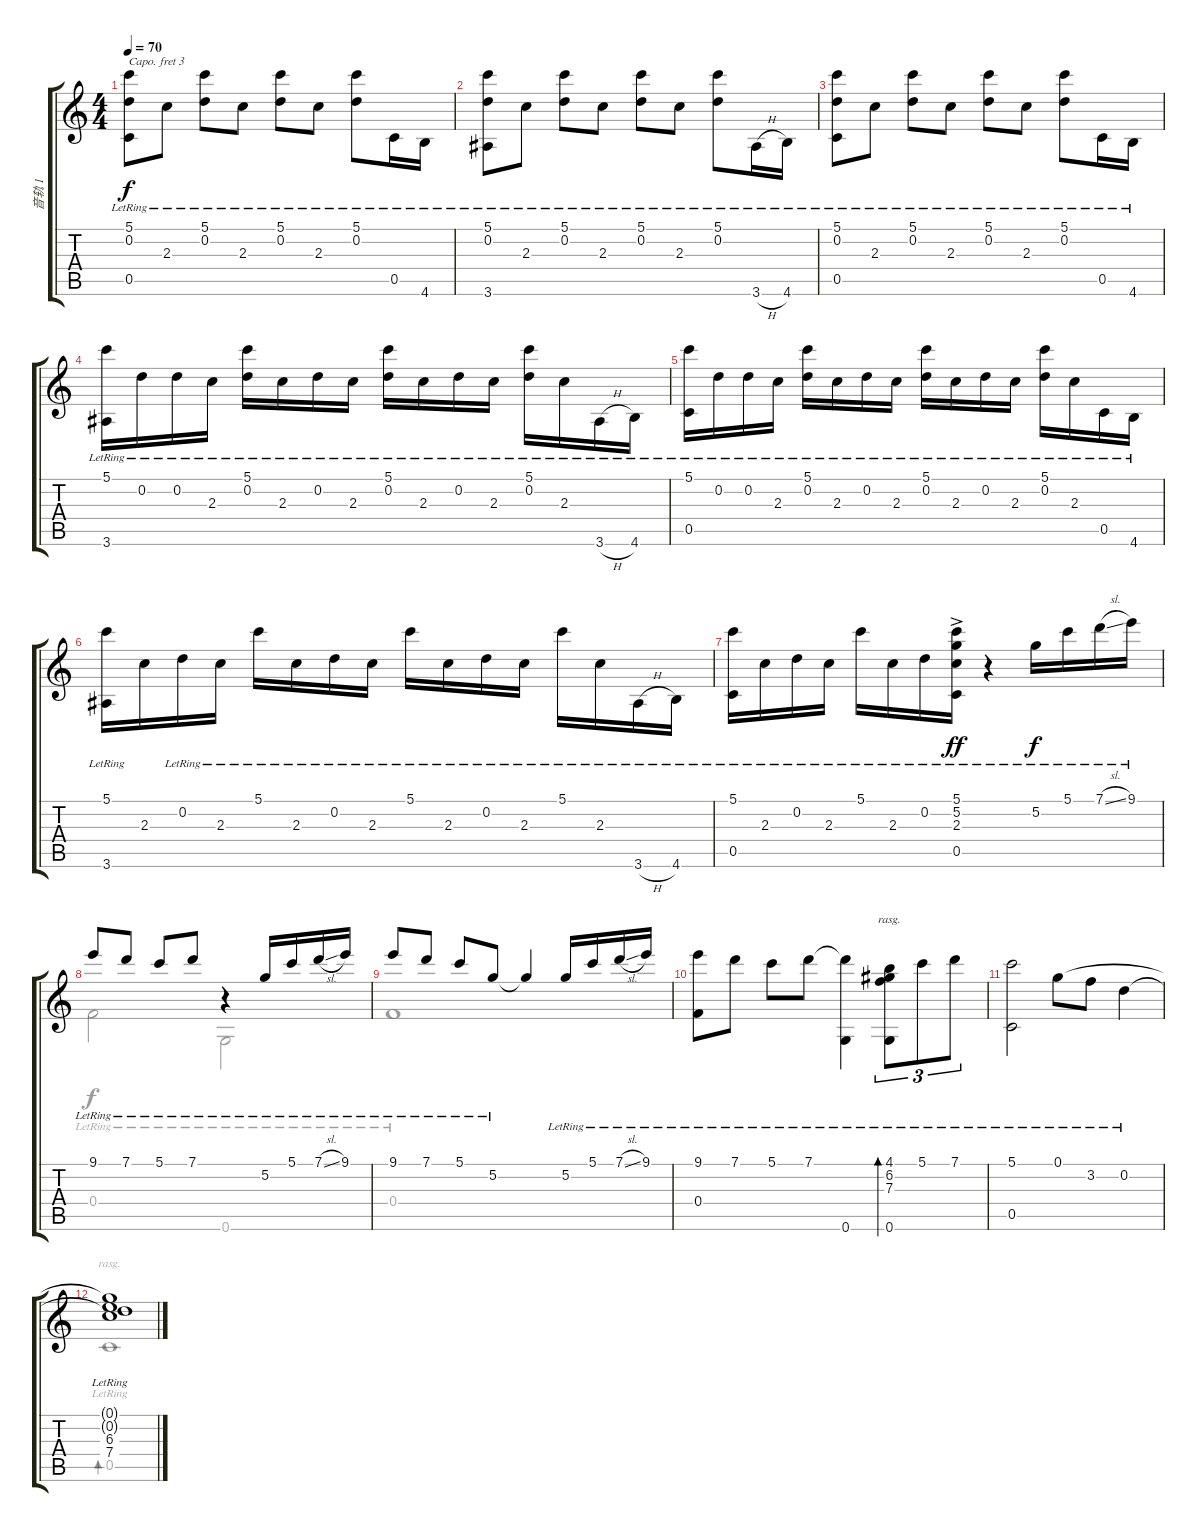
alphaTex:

\track ("音轨 1" "音轨 1") {instrument acousticguitarsteel}
\staff {score tabs}
\capo 3
\tuning (E4 B3 G3 D3 A2 E2) {hide}
\voice
\ts (4 4)
\tempo 70
\clef g2
\ks c
(5.1{lr} 0.2{lr} 0.5{lr}).8{dy f} 2.3{lr}.8 (5.1{lr} 0.2{lr}).8 2.3{lr}.8 (5.1{lr} 0.2{lr}).8 2.3{lr}.8 (5.1{lr} 0.2{lr}).8 0.5{lr}.16 4.6{lr}.16 |
(5.1{lr} 0.2{lr} 3.6{lr}).8 2.3{lr}.8 (5.1{lr} 0.2{lr}).8 2.3{lr}.8 (5.1{lr} 0.2{lr}).8 2.3{lr}.8 (5.1{lr} 0.2{lr}).8 3.6{h lr}.16 4.6{lr}.16 |
(5.1{lr} 0.2{lr} 0.5{lr}).8 2.3{lr}.8 (5.1{lr} 0.2{lr}).8 2.3{lr}.8 (5.1{lr} 0.2{lr}).8 2.3{lr}.8 (5.1{lr} 0.2{lr}).8 0.5{lr}.16 4.6{lr}.16 |
(5.1{lr} 3.6{lr}).16 0.2{lr}.16 0.2{lr}.16 2.3{lr}.16 (5.1{lr} 0.2{lr}).16 2.3{lr}.16 0.2{lr}.16 2.3{lr}.16 (5.1{lr} 0.2{lr}).16 2.3{lr}.16 0.2{lr}.16 2.3{lr}.16 (5.1{lr} 0.2{lr}).16 2.3{lr}.16 3.6{h lr}.16 4.6{lr}.16 |
(5.1{lr} 0.5{lr}).16 0.2{lr}.16 0.2{lr}.16 2.3{lr}.16 (5.1{lr} 0.2{lr}).16 2.3{lr}.16 0.2{lr}.16 2.3{lr}.16 (5.1{lr} 0.2{lr}).16 2.3{lr}.16 0.2{lr}.16 2.3{lr}.16 (5.1{lr} 0.2{lr}).16 2.3{lr}.16 0.5{lr}.16 4.6{lr}.16 |
(5.1{lr} 3.6{lr}).16 2.3.16 0.2{lr}.16 2.3{lr}.16 5.1{lr}.16 2.3{lr}.16 0.2{lr}.16 2.3{lr}.16 5.1{lr}.16 2.3{lr}.16 0.2{lr}.16 2.3{lr}.16 5.1{lr}.16 2.3{lr}.16 3.6{h lr}.16 4.6{lr}.16 |
(5.1{lr} 0.5{lr}).16 2.3{lr}.16 0.2{lr}.16 2.3{lr}.16 5.1{lr}.16 2.3{lr}.16 0.2{lr}.16 (5.1{ac lr} 5.2{lr} 2.3{lr} 0.5{lr}).16{dy ff} r.4 5.2{lr}.16{dy f} 5.1{lr}.16 7.1{sl lr}.16 9.1{lr}.16 |
9.1{lr}.8 7.1{lr}.8 5.1{lr}.8 7.1{lr}.8 r.4 5.2{lr}.16 5.1{lr}.16 7.1{sl lr}.16 9.1{lr}.16 |
9.1{lr}.8 7.1{lr}.8 5.1{lr}.8 5.2{lr}.8 5.2{t}.4 5.2{lr}.16 5.1{lr}.16 7.1{sl lr}.16 9.1{lr}.16 |
(9.1{lr} 0.4{lr}).8 7.1{lr}.8 5.1{lr}.8 7.1{lr}.8 (7.1{t} 0.6{lr}).4 (4.1{lr} 6.2{lr} 7.3{lr} 0.6{lr}).8{tu (3 2) bd 240 rasg ii} 5.1{lr}.8{tu (3 2)} 7.1{lr}.8{tu (3 2)} |
(5.1{lr} 0.5{lr}).2 0.1{lr}.8 3.2{lr}.8 0.2{lr}.4 |
(0.1{t} 0.2{t} 6.3{lr} 7.4{lr}).1 |
\voice
\clef g2
\ottava regular
\simile none
\ks c
|
|
|
|
|
|
|
0.4{lr}.2 0.6{lr}.2 |
0.4{lr}.1 |
|
|
0.5{lr}.1{bd 240 rasg ii} |
